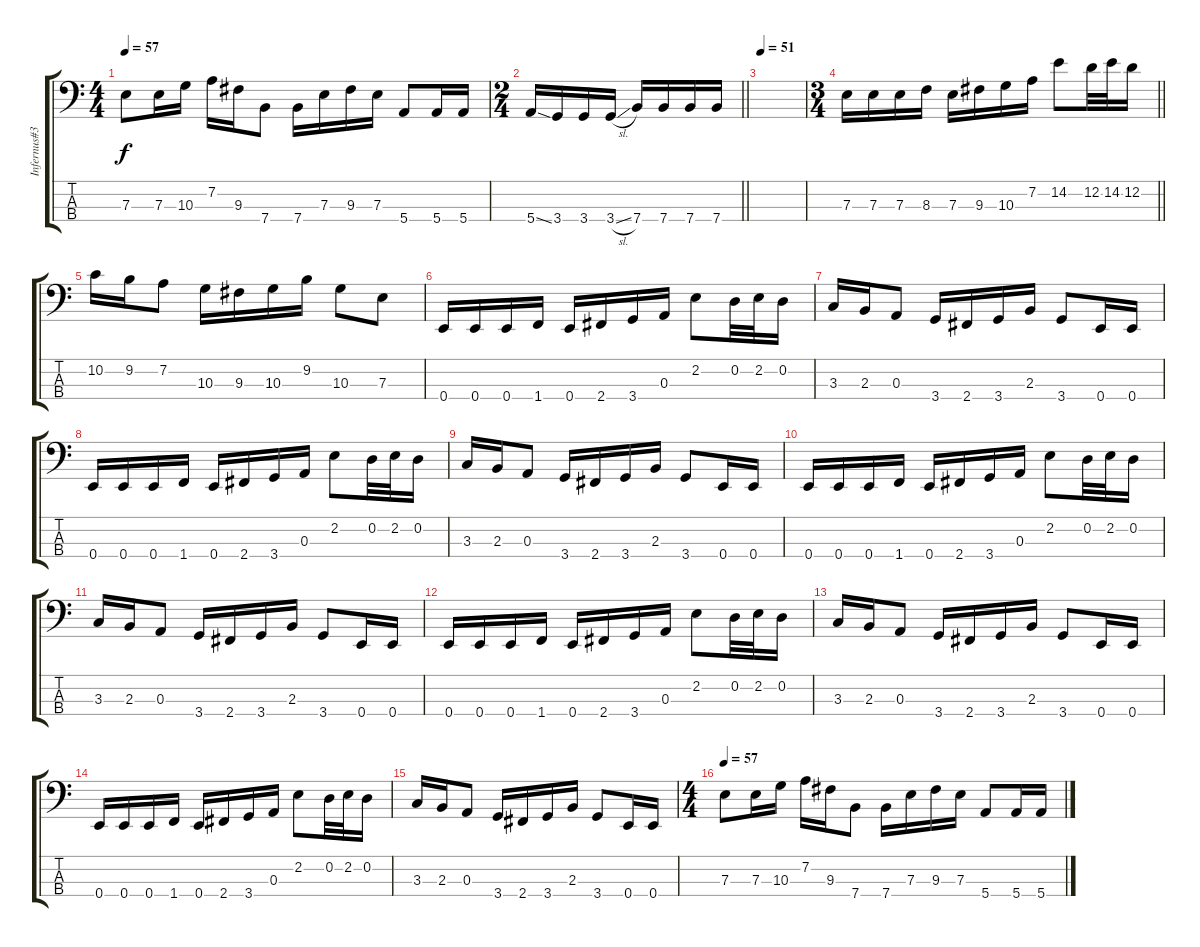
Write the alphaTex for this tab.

\track ("Infernus#3" "Infernus#3") {instrument electricbasspick}
\staff {score tabs}
\tuning (G2 D2 A1 E1) {hide}
\ts (4 4)
\tempo 57
\clef f4
\ks c
7.3.8{dy f} 7.3.16 10.3.16 7.2.16 9.3.16 7.4.8 7.4.16 7.3.16 9.3.16 7.3.16 5.4.8 5.4.16 5.4.16 |
\ts (2 4)
\barLineRight lightlight
5.4{ss}.16 3.4.16 3.4.16 3.4{sl}.16 7.4.16 7.4.16 7.4.16 7.4.16 |
\tempo 51
|
\ts (3 4)
\barLineRight lightlight
7.3.16 7.3.16 7.3.16 8.3.16 7.3.16 9.3.16 10.3.16 7.2.16 14.2.8 12.2.32 14.2.32 12.2.16 |
10.2.16 9.2.16 7.2.8 10.3.16 9.3.16 10.3.16 9.2.16 10.3.8 7.3.8 |
0.4.16 0.4.16 0.4.16 1.4.16 0.4.16 2.4.16 3.4.16 0.3.16 2.2.8 0.2.32 2.2.32 0.2.16 |
3.3.16 2.3.16 0.3.8 3.4.16 2.4.16 3.4.16 2.3.16 3.4.8 0.4.16 0.4.16 |
0.4.16 0.4.16 0.4.16 1.4.16 0.4.16 2.4.16 3.4.16 0.3.16 2.2.8 0.2.32 2.2.32 0.2.16 |
3.3.16 2.3.16 0.3.8 3.4.16 2.4.16 3.4.16 2.3.16 3.4.8 0.4.16 0.4.16 |
0.4.16 0.4.16 0.4.16 1.4.16 0.4.16 2.4.16 3.4.16 0.3.16 2.2.8 0.2.32 2.2.32 0.2.16 |
3.3.16 2.3.16 0.3.8 3.4.16 2.4.16 3.4.16 2.3.16 3.4.8 0.4.16 0.4.16 |
0.4.16 0.4.16 0.4.16 1.4.16 0.4.16 2.4.16 3.4.16 0.3.16 2.2.8 0.2.32 2.2.32 0.2.16 |
3.3.16 2.3.16 0.3.8 3.4.16 2.4.16 3.4.16 2.3.16 3.4.8 0.4.16 0.4.16 |
0.4.16 0.4.16 0.4.16 1.4.16 0.4.16 2.4.16 3.4.16 0.3.16 2.2.8 0.2.32 2.2.32 0.2.16 |
3.3.16 2.3.16 0.3.8 3.4.16 2.4.16 3.4.16 2.3.16 3.4.8 0.4.16 0.4.16 |
\ts (4 4)
\tempo 57
7.3.8 7.3.16 10.3.16 7.2.16 9.3.16 7.4.8 7.4.16 7.3.16 9.3.16 7.3.16 5.4.8 5.4.16 5.4.16
